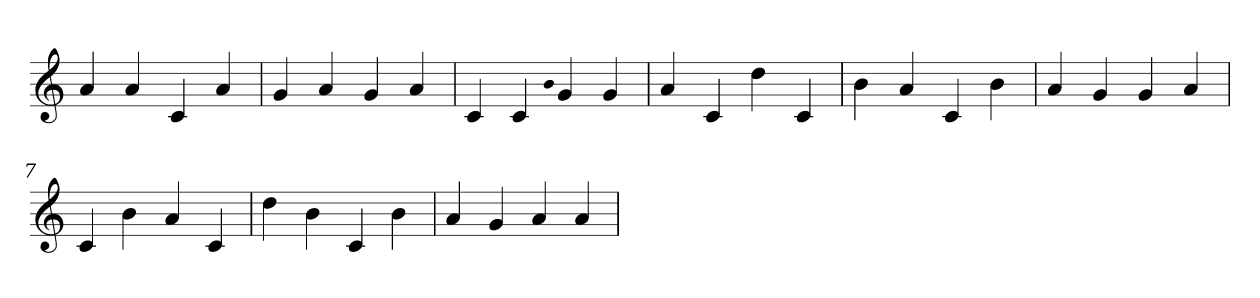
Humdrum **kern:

**kern
*part1
*staff1
*clefG2
=1
4a
4a
4c
4a
=2
4g
4a
4g
4a
=3
4c
4c
qqb
4g
4g
=4
4a
4c
4dd
4c
=5
4b
4a
4c
4b
=6
4a
4g
4g
4a
=7
4c
4b
4a
4c
=8
4dd
4b
4c
4b
=9
4a
4g
4a
4a
=
*-
